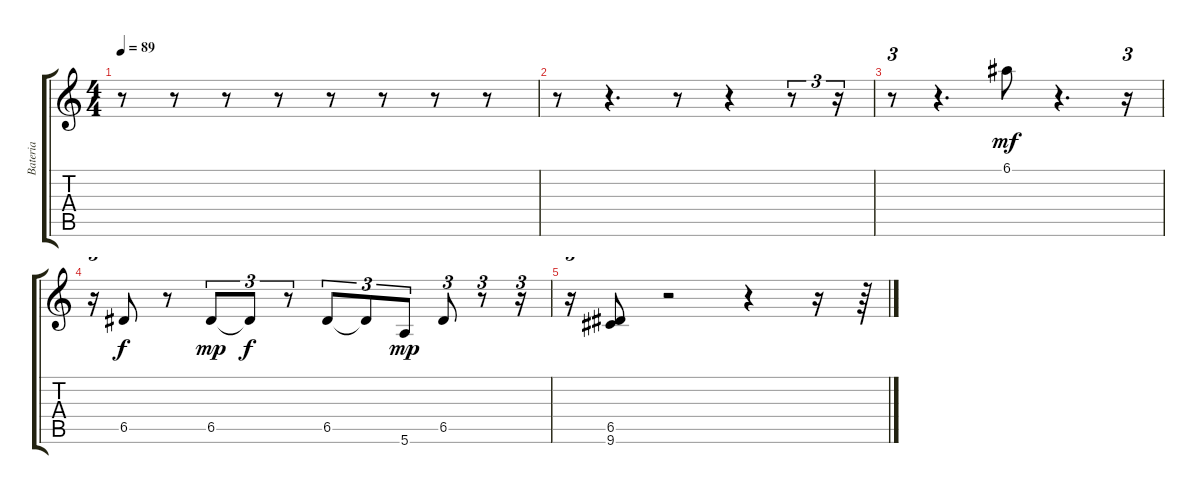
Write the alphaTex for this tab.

\track ("Bateria        " "Bateria   ") {instrument acousticguitarsteel}
\staff {score tabs}
\tuning (E4 B3 G3 D3 A2 E2) {hide}
\ts (4 4)
\tempo 89
\clef g2
\ks c
r.8{dy p} r.8 r.8 r.8 r.8 r.8 r.8 r.8 |
r.8 r.4{d} r.8 r.4 r.8{tu (3 2)} r.16{tu (3 2)} |
r.8{tu (3 2)} r.4{d} 6.1.8{dy mf} r.4{d} r.16{tu (3 2)} |
r.16{tu (3 2)} 6.5.8{dy f} r.8 6.5.8{tu (3 2) dy mp} 6.5{t}.8{tu (3 2) dy f} r.8{tu (3 2)} 6.5.8{tu (3 2)} 6.5{t}.8{tu (3 2)} 5.6.8{tu (3 2) dy mp} 6.5.8{tu (3 2)} r.8{tu (3 2)} r.16{tu (3 2)} |
r.16{tu (3 2)} (6.5 9.6).8 r.2 r.4 r.16 r.64
